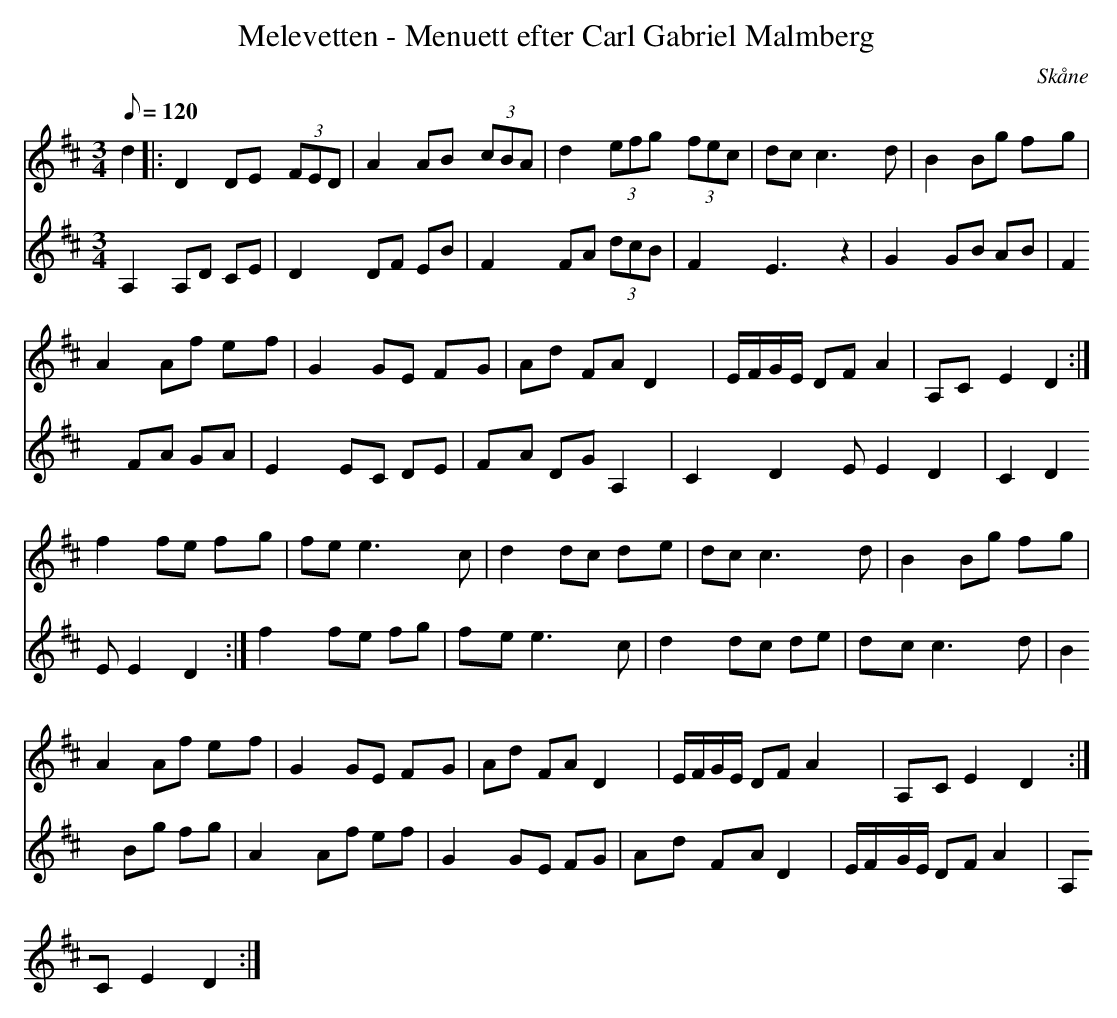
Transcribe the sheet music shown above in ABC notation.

X:1
T:Melevetten - Menuett efter Carl Gabriel Malmberg
M:3/4
L:1/8
O:Skåne
Q:120
K:D
V:1
d2 |: D2 DE (3FED | A2 AB (3cBA | d2 (3efg (3fec | dc c3 d | B2 Bg fg |
 A2 Af ef | G2 GE FG | Ad FA D2 | E/2F/2G/2E/2 DF A2 | A,C E2 D2 :|
f2 fe fg | fe e3 c | d2 dc de | dc c3 d | B2 Bg fg |
 A2 Af ef | G2 GE FG | Ad FA D2 | E/2F/2G/2E/2 DF A2 | A,C E2 D2 :|
V:2
A,2 A,D CE | D2 DF EB | F2 FA (3dcB | F2 E3 z2 | G2 GB AB |
 F2 FA GA | E2 EC DE | FA DG A,2 | C2D2E E2 D2 | C2D2E E2 D2 :|
f2 fe fg | fe e3 c | d2 dc de | dc c3 d | B2 Bg fg |
 A2 Af ef | G2 GE FG | Ad FA D2 | E/2F/2G/2E/2 DF A2 | A,C E2 D2 :|
